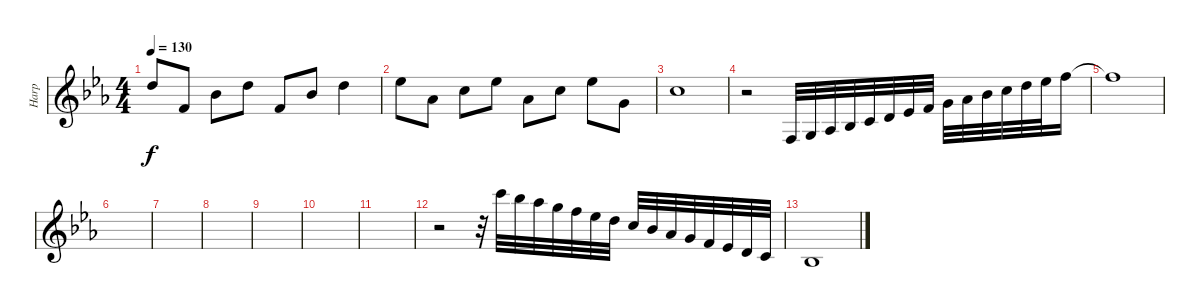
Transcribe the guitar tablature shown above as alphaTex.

\track ("Harp" "Harp") {instrument orchestralharp}
\staff {score}
\tuning (E4 B3 G3 D3 A2 E2) {hide}
\ts (4 4)
\tempo 130
\clef g2
\ks cminor
10.1.8{dy f} 1.1.8 6.1.8 10.1.8 1.1.8 6.1.8 10.1.4 |
11.1.8 4.1.8 8.1.8 11.1.8 4.1.8 8.1.8 11.1.8 3.1.8 |
8.1.1 |
r.2 3.4.32 0.3.32 1.3.32 3.3.32 1.2.32 3.2.32 4.2.32 1.1.32 3.1.32 4.1.32 6.1.32 8.1.32 10.1.32 11.1.32 13.1.16 |
13.1{t}.1 |
|
|
|
|
|
|
r.2 r.32 20.1.32 18.1.32 16.1.32 15.1.32 13.1.32 11.1.32 10.1.32 8.1.32 6.1.32 4.1.32 3.1.32 1.1.32 4.2.32 3.2.32 1.2.32 |
3.3.1
